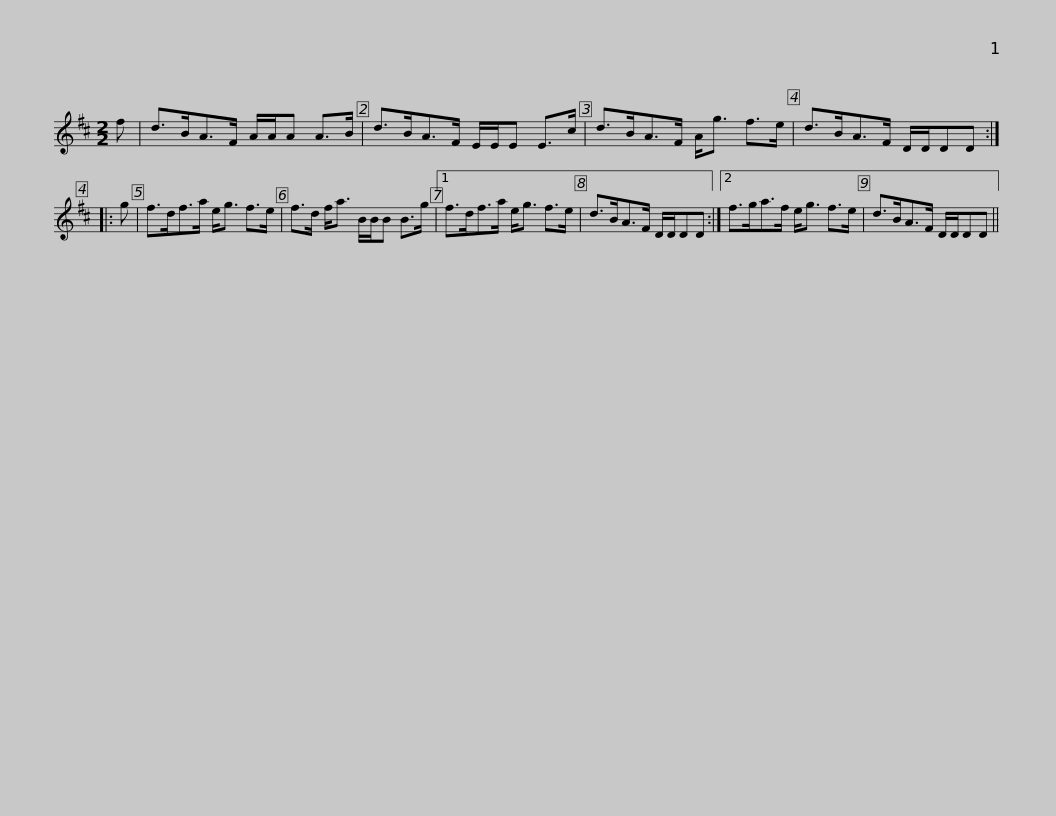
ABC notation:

X:1
L:1/8
M:2/2
I:linebreak $
K:D
V:1 treble
V:1
 f | d>BA>F A/A/A A>B | d>BA>F E/E/E E>c | d>BA>F A<g f>e | d>BA>F D/D/DD :: %5
 g |$ f>df>a e<g f>e | f>d f<a B/B/B B>g |1 f>df>a e<g f>e | d>BA>F D/D/DD :|2$ %10
 f>ga>f e<g f>e | d>BA>F D/D/DD || %12
